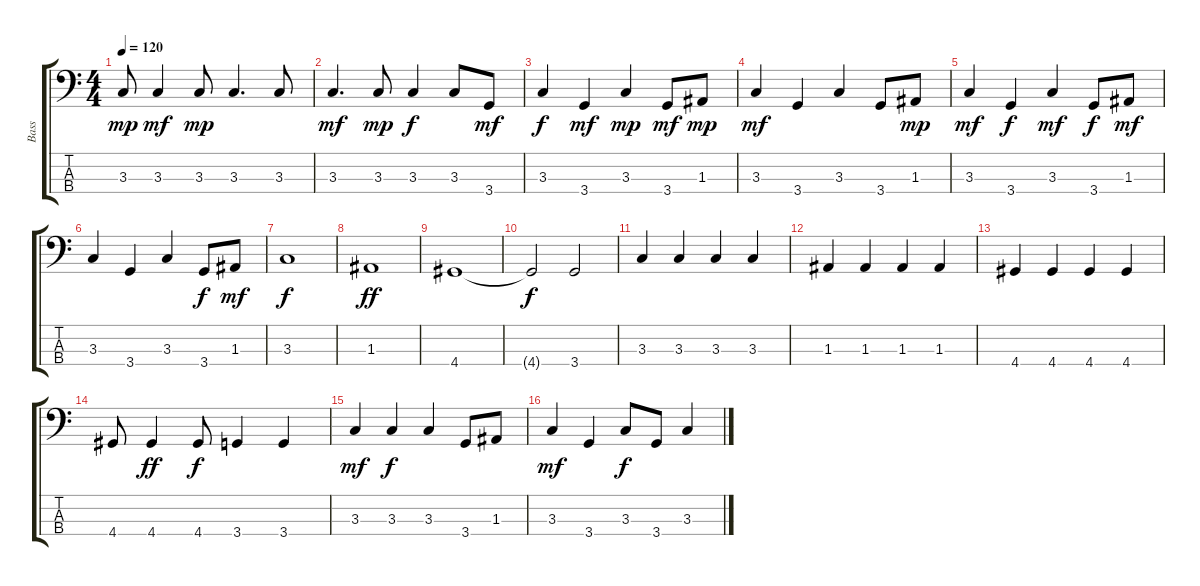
\track ("Bass" "Bass") {instrument electricbassfinger}
\staff {score tabs}
\tuning (G2 D2 A1 E1) {hide}
\ts (4 4)
\tempo 120
\clef f4
\ks c
3.3.8{dy mp} 3.3.4{dy mf} 3.3.8{dy mp} 3.3.4{d} 3.3.8 |
3.3.4{d dy mf} 3.3.8{dy mp} 3.3.4{dy f} 3.3.8 3.4.8{dy mf} |
3.3.4{dy f} 3.4.4{dy mf} 3.3.4{dy mp} 3.4.8{dy mf} 1.3.8{dy mp} |
3.3.4{dy mf} 3.4.4 3.3.4 3.4.8 1.3.8{dy mp} |
3.3.4{dy mf} 3.4.4{dy f} 3.3.4{dy mf} 3.4.8{dy f} 1.3.8{dy mf} |
3.3.4 3.4.4 3.3.4 3.4.8{dy f} 1.3.8{dy mf} |
3.3.1{dy f} |
1.3.1{dy ff} |
4.4.1 |
4.4{t}.2{dy f} 3.4.2 |
3.3.4 3.3.4 3.3.4 3.3.4 |
1.3.4 1.3.4 1.3.4 1.3.4 |
4.4.4 4.4.4 4.4.4 4.4.4 |
4.4.8 4.4.4{dy ff} 4.4.8{dy f} 3.4.4 3.4.4 |
3.3.4{dy mf} 3.3.4{dy f} 3.3.4 3.4.8 1.3.8 |
3.3.4{dy mf} 3.4.4 3.3.8{dy f} 3.4.8 3.3.4
